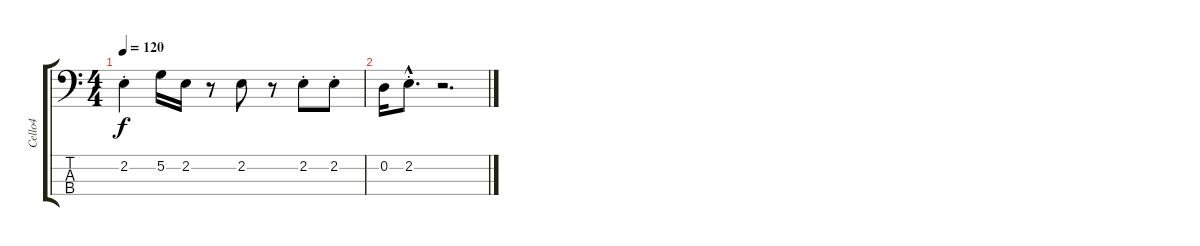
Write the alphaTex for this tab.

\track ("Cello4" "Cello4") {instrument overdrivenguitar}
\staff {score tabs}
\tuning (A2 D2 G1 C1) {hide}
\ts (4 4)
\tempo 120
\clef f4
\ks c
2.2{st}.4{dy f} 5.2.16 2.2.16 r.8 2.2.8 r.8 2.2{st}.8 2.2{st}.8 |
0.2.16 2.2{hac st}.8{d} r.2{d}
